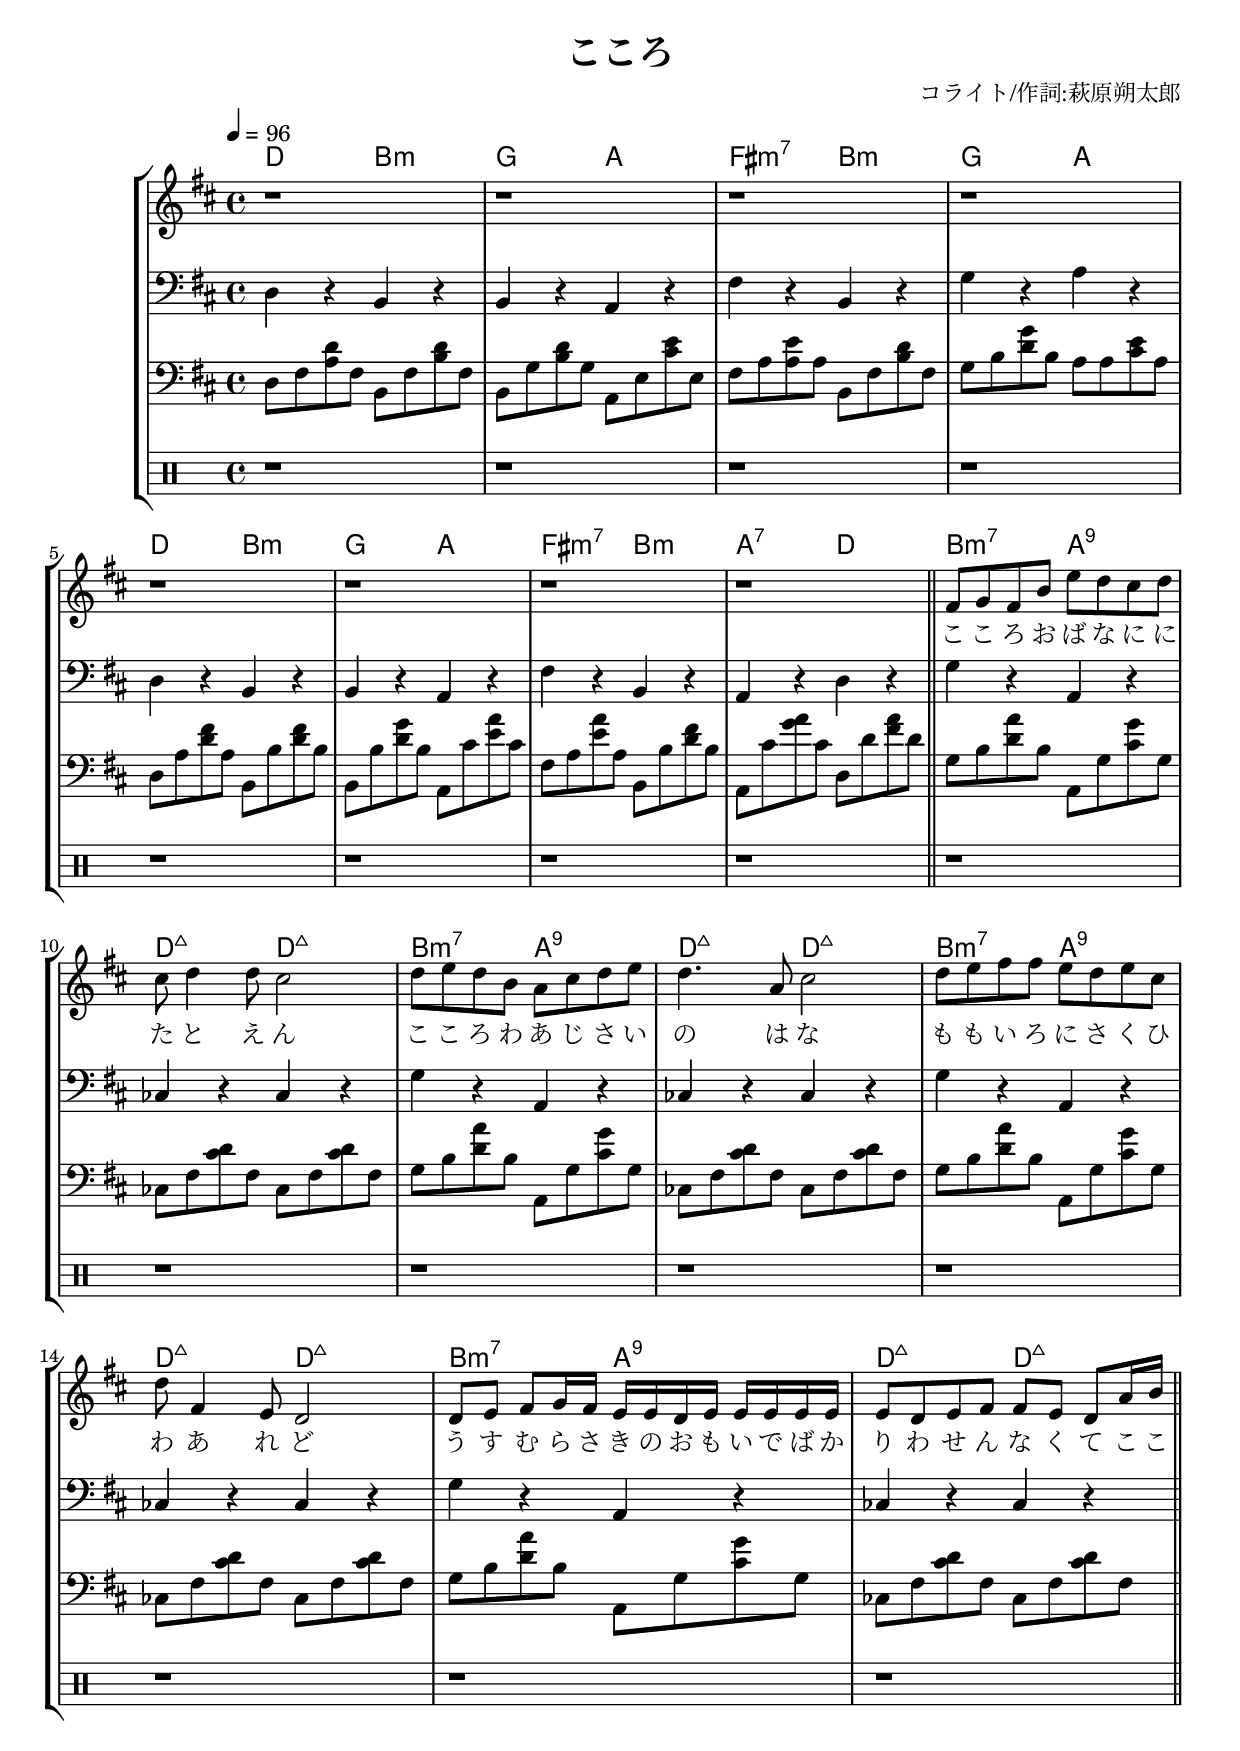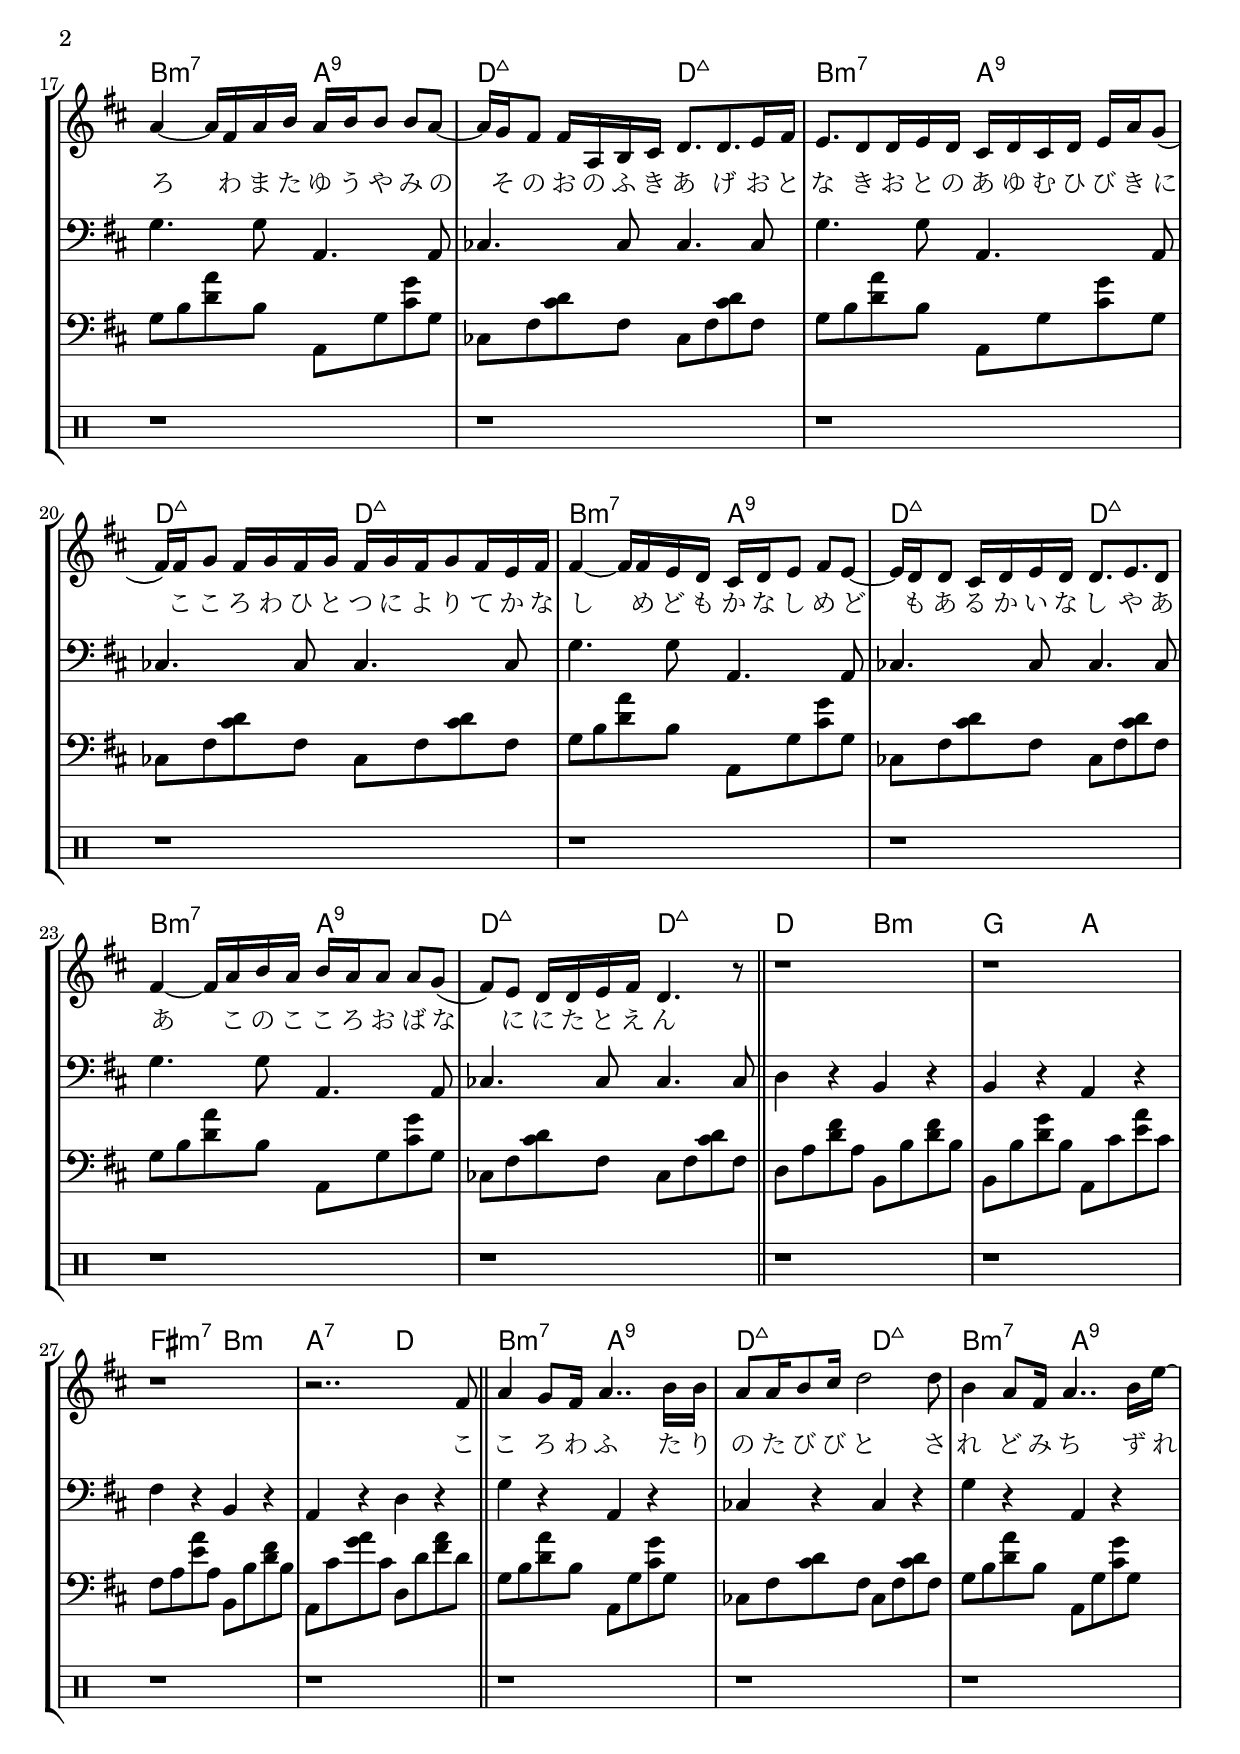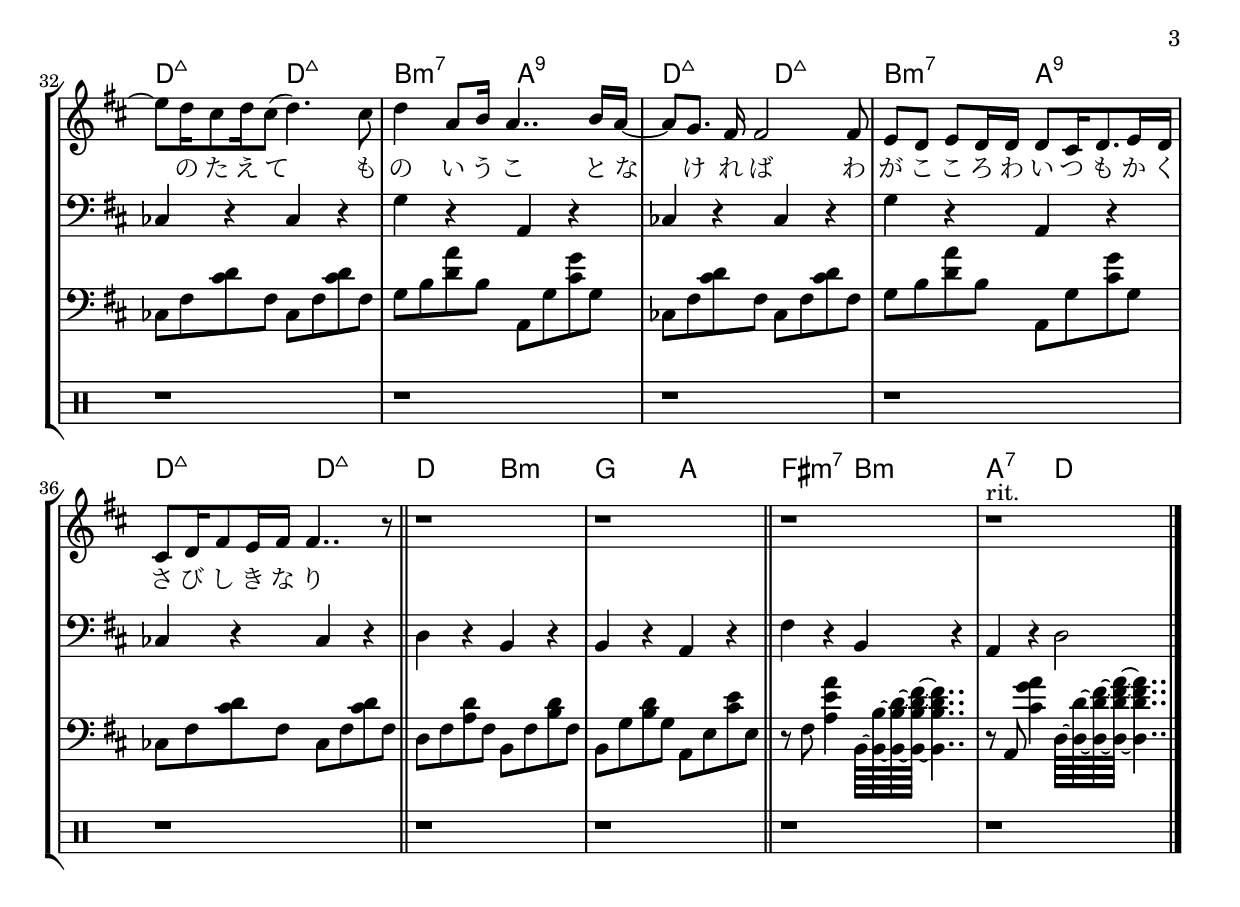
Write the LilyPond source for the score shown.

\version "2.12.1"

\header {
	title = \markup {こころ}
	composer = \markup \center-column {コライト/作詞:萩原朔太郎}
}

harmony = \chordmode {
	d2 b:m g a fis:min7 b:m g a d b:m g a fis:min7 b:m a:7 d 

	b:min7 a:9 d:maj7 d:maj7 b:min7 a:9 d:maj7 d:maj7 b:min7 a:9 d:maj7 d:maj7 b:min7 a:9 d:maj7 d:maj7 

	b:min7 a:9 d:maj7 d:maj7 b:min7 a:9 d:maj7 d:maj7 b:min7 a:9 d:maj7 d:maj7 b:min7 a:9 d:maj7 d:maj7 

	d b:m g a fis:min7 b:m a:7 d 

	b:min7 a:9 d:maj7 d:maj7 b:min7 a:9 d:maj7 d:maj7 b:min7 a:9 d:maj7 d:maj7 b:min7 a:9 d:maj7 d:maj7 

	d b:m g a 

	fis:min7 b:m a:7 d 
}

melody = {
	\key d \major
	\tempo 4 = 96
	r1 | r1 | r1 | r1 | r1 | r1 | r1 | r1   
	\set Staff.midiInstrument = #"fss0.42"
	 fis'8  g'8  fis'8  b'8  e''8  d''8  cis''8  d''8 
	cis''8  d''4  d''8  cis''2 
	d''8  e''8  d''8  b'8  a'8  cis''8  d''8  e''8 
	d''4.  a'8  cis''2 
	d''8  e''8  fis''8  fis''8  e''8  d''8  e''8  cis''8 
	d''8  fis'4  e'8  d'2 
	d'8  e'8  fis'8  g'16  fis'16  e'16  e'16  d'16  e'16  e'16  e'16  e'16  e'16 
	e'8  d'8  e'8  fis'8  fis'8  e'8  d'8  	\set Staff.midiInstrument = #"fss0.42"
	a'16  b'16 
	a'4~a'16  fis'16  a'16  b'16  a'16  b'16  b'8  b'8  a'8~ 
	a'16  g'16  fis'8  fis'16  a16  b16  cis'16  d'8.  d'8.  e'16  fis'16 
	e'8.  d'8  d'16  e'16  d'16  cis'16  d'16  cis'16  d'16  e'16  a'16  g'8 
	(fis'16)  fis'16  g'8  fis'16  g'16  fis'16  g'16  fis'16  g'16  fis'16  g'8  fis'16  e'16  fis'16 
	fis'4~fis'16  fis'16  e'16  d'16  cis'16  d'16  e'8  fis'8  e'8~ 
	e'16  d'16  d'8  cis'16  d'16  e'16  d'16  d'8.  e'8.  d'8 
	fis'4~fis'16  a'16  b'16  a'16  b'16  a'16  a'8  a'8  g'8 
	(fis'8)  e'8  d'16  d'16  e'16  fis'16  d'4.  	r8 	r1 | r1 | r1 | r2.. 
	\set Staff.midiInstrument = #"fss0.42"
	fis'8 
	a'4  g'8  fis'16  a'4..  b'16  b'16 
	a'8  a'16  b'8  cis''16  d''2  d''8 
	b'4  a'8  fis'16  a'4..  b'16  e''16~ 
	e''8  d''16  cis''8  d''16  cis''8  (d''4.)  cis''8 
	d''4  a'8  b'16  a'4..  b'16  a'16~ 
	a'8  g'8.  fis'16  fis'2  fis'8 
	e'8  d'8  e'8  d'16  d'16  d'8  cis'16  d'8.  e'16  d'16 
	cis'8  d'16  fis'8  e'16  fis'16  fis'4..  	r8 	r1 | r1   
	r1 | r1^"rit." \bar "|."
}

words = \lyricmode {
	
	こ  こ  ろ  お  ば  な  に  に  た  と  え  ん  こ  こ  ろ  わ  あ  じ  さ  い  の  は  な  も  も  い  ろ  に  さ  く  ひ  わ  あ  れ  ど  う  す  む  ら  さ  き  の  お  も  い  で  ば  か  り  わ  せ  ん  な  く  て  
	こ  こ  ろ  わ  ま  た  ゆ  う  や  み  の  そ  の  お  の  ふ  き  あ  げ  お  と  な  き  お  と  の  あ  ゆ  む  ひ  び  き  に  こ  こ  ろ  わ  ひ  と  つ  に  よ  り  て  か  な  し  め  ど  も  か  な  し  め  ど  も  あ  る  か  い  な  し  や  あ  あ  こ  の  こ  こ  ろ  お  ば  な  に  に  た  と  え  ん  
	
	こ  こ  ろ  わ  ふ  た  り  の  た  び  び  と  さ  れ  ど  み  ち  ず  れ  の  た  え  て  も  の  い  う  こ  と  な  け  れ  ば  わ  が  こ  こ  ろ  わ  い  つ  も  か  く  さ  び  し  き  な  り  
	
	
}

tempochange = {
	\tempo 4 = 96
	r1 | r1 | r1 | r1 | r1 | r1 | r1 | r1 \bar "||"
	\tempo 4 = 96
	r1 | r1 | r1 | r1 | r1 | r1 | r1 | r1 \bar "||"
	\tempo 4 = 96
	r1 | r1 | r1 | r1 | r1 | r1 | r1 | r1 \bar "||"
	\tempo 4 = 96
	r1 | r1 | r1 | r1 \bar "||"
	\tempo 4 = 96
	r1 | r1 | r1 | r1 | r1 | r1 | r1 | r1 \bar "||"
	\tempo 4 = 96
	r1 | r1 \bar "||"
	\tempo 4 = 96
	r1 | \tempo 4 = 72 r2 \tempo 4 = 64 r2 \bar "|."
}

mainacc = {
	\clef bass
	\set Staff.midiInstrument = #"Violin"
	\key d \major
	\tempo 4 = 96
	d4 r4
	b,4 r4
	b,4 r4
	a,4 r4
	fis4 r4
	b,4 r4
	g4 r4
	a4 r4
	d4 r4
	b,4 r4
	b,4 r4
	a,4 r4
	fis4 r4
	b,4 r4
	a,4 r4
	d4 r4
	\bar "||"

	\set Staff.midiInstrument = #"Viola"
	g4 r4
	a,4 r4
	ces4 r4
	ces4 r4
	g4 r4
	a,4 r4
	ces4 r4
	ces4 r4
	g4 r4
	a,4 r4
	ces4 r4
	ces4 r4
	g4 r4
	a,4 r4
	ces4 r4
	ces4 r4
	\bar "||"

	\set Staff.midiInstrument = #"Cello"
	g4.g8
	a,4.a,8
	ces4.ces8
	ces4.ces8
	g4.g8
	a,4.a,8
	ces4.ces8
	ces4.ces8
	g4.g8
	a,4.a,8
	ces4.ces8
	ces4.ces8
	g4.g8
	a,4.a,8
	ces4.ces8
	ces4.ces8
	\bar "||"

	\set Staff.midiInstrument = #"Violin"
	d4 r4
	b,4 r4
	b,4 r4
	a,4 r4
	fis4 r4
	b,4 r4
	a,4 r4
	d4 r4
	\bar "||"

	\set Staff.midiInstrument = #"Clarinet"
	g4 r4
	a,4 r4
	ces4 r4
	ces4 r4
	g4 r4
	a,4 r4
	ces4 r4
	ces4 r4
	g4 r4
	a,4 r4
	ces4 r4
	ces4 r4
	g4 r4
	a,4 r4
	ces4 r4
	ces4 r4
	\bar "||"

	\set Staff.midiInstrument = #"Viola"
	d4 r4
	b,4 r4
	b,4 r4
	a,4 r4
	\bar "||"

	\set Staff.midiInstrument = #"Violin"
	fis4 r4
	b,4 r4
	a,4 r4
	d2
	\bar "|."
}

subacc = {
	\clef bass
	\set Staff.midiInstrument = #"Pizzicato Strings"
	\key d \major
	\tempo 4 = 96
	d8 fis <a d'> fis
	b,8 fis <b d'> fis
	b,8 g <b d'> g
	a,8 e <cis' e'> e
	fis8 a <a e'> a
	b,8 fis <b d'> fis
	g8 b <d' g'> b
	a8 a <cis' e'> a
	d8 a <d' fis'> a
	b,8 b <d' fis'> b
	b,8 b <d' g'> b
	a,8 cis' <e' a'> cis'
	fis8 a <e' a'> a
	b,8 b <d' fis'> b
	a,8 cis' <g' a'> cis'
	d8 d' <fis' a'> d'
	\bar "||"

	\set Staff.midiInstrument = #"Pizzicato Strings"
	g8 b <d' a'> b
	a,8 g <cis' g'> g
	ces8 fis <cis' d'> fis
	ces8 fis <cis' d'> fis
	g8 b <d' a'> b
	a,8 g <cis' g'> g
	ces8 fis <cis' d'> fis
	ces8 fis <cis' d'> fis
	g8 b <d' a'> b
	a,8 g <cis' g'> g
	ces8 fis <cis' d'> fis
	ces8 fis <cis' d'> fis
	g8 b <d' a'> b
	a,8 g <cis' g'> g
	ces8 fis <cis' d'> fis
	ces8 fis <cis' d'> fis
	\bar "||"

	\set Staff.midiInstrument = #"Pizzicato Strings"
	g8 b <d' a'> b
	a,8 g <cis' g'> g
	ces8 fis <cis' d'> fis
	ces8 fis <cis' d'> fis
	g8 b <d' a'> b
	a,8 g <cis' g'> g
	ces8 fis <cis' d'> fis
	ces8 fis <cis' d'> fis
	g8 b <d' a'> b
	a,8 g <cis' g'> g
	ces8 fis <cis' d'> fis
	ces8 fis <cis' d'> fis
	g8 b <d' a'> b
	a,8 g <cis' g'> g
	ces8 fis <cis' d'> fis
	ces8 fis <cis' d'> fis
	\bar "||"

	\set Staff.midiInstrument = #"Pizzicato Strings"
	d8 a <d' fis'> a
	b,8 b <d' fis'> b
	b,8 b <d' g'> b
	a,8 cis' <e' a'> cis'
	fis8 a <e' a'> a
	b,8 b <d' fis'> b
	a,8 cis' <g' a'> cis'
	d8 d' <fis' a'> d'
	\bar "||"

	\set Staff.midiInstrument = #"Pizzicato Strings"
	g8 b <d' a'> b
	a,8 g <cis' g'> g
	ces8 fis <cis' d'> fis
	ces8 fis <cis' d'> fis
	g8 b <d' a'> b
	a,8 g <cis' g'> g
	ces8 fis <cis' d'> fis
	ces8 fis <cis' d'> fis
	g8 b <d' a'> b
	a,8 g <cis' g'> g
	ces8 fis <cis' d'> fis
	ces8 fis <cis' d'> fis
	g8 b <d' a'> b
	a,8 g <cis' g'> g
	ces8 fis <cis' d'> fis
	ces8 fis <cis' d'> fis
	\bar "||"

	\set Staff.midiInstrument = #"Pizzicato Strings"
	d8 fis <a d'> fis
	b,8 fis <b d'> fis
	b,8 g <b d'> g
	a,8 e <cis' e'> e
	\bar "||"

	\set Staff.midiInstrument = #"Pizzicato Strings"
	r8 fis8 <a e' a'>4
	b,64~ <b,~ b~> <b,~ b~ d'~> <b, b d' fis'>~ <b, b d' fis'>4..
	r8 a,8 <cis' g' a'>4
	d64~ <d~ d'~> <d~ d'~ fis'~> <d d' fis' a'>~ <d d' fis' a'>4..
	\bar "|."
}

percA = {
	\drummode {
	r1 |r1 |r1 |r1 |r1 |r1 |r1 |r1 \bar "||"
	r1 |r1 |r1 |r1 |r1 |r1 |r1 |r1 \bar "||"
	r1 |r1 |r1 |r1 |r1 |r1 |r1 |r1 \bar "||"
	r1 |r1 |r1 |r1 \bar "||"
	r1 |r1 |r1 |r1 |r1 |r1 |r1 |r1 \bar "||"
	r1 |r1 \bar "||"
	r1 |r1 \bar "|."
	}
}

percB = {
	\drummode {
	r1 |r1 |r1 |r1 |r1 |r1 |r1 |r1 \bar "||"
	r1 |r1 |r1 |r1 |r1 |r1 |r1 |r1 \bar "||"
	r1 |r1 |r1 |r1 |r1 |r1 |r1 |r1 \bar "||"
	r1 |r1 |r1 |r1 \bar "||"
	r1 |r1 |r1 |r1 |r1 |r1 |r1 |r1 \bar "||"
	r1 |r1 \bar "||"
	r1 |r1 \bar "|."
	}
}

percC = {
	\drummode {
	r1 |r1 |r1 |r1 |r1 |r1 |r1 |r1 \bar "||"
	r1 |r1 |r1 |r1 |r1 |r1 |r1 |r1 \bar "||"
	r1 |r1 |r1 |r1 |r1 |r1 |r1 |r1 \bar "||"
	r1 |r1 |r1 |r1 \bar "||"
	r1 |r1 |r1 |r1 |r1 |r1 |r1 |r1 \bar "||"
	r1 |r1 \bar "||"
	r1 |r1 \bar "|."
	}
}

percD = {
	\drummode {
	r1 |r1 |r1 |r1 |r1 |r1 |r1 |r1 \bar "||"
	r1 |r1 |r1 |r1 |r1 |r1 |r1 |r1 \bar "||"
	r1 |r1 |r1 |r1 |r1 |r1 |r1 |r1 \bar "||"
	r1 |r1 |r1 |r1 \bar "||"
	r1 |r1 |r1 |r1 |r1 |r1 |r1 |r1 \bar "||"
	r1 |r1 \bar "||"
	r1 |r1 \bar "|."
	}
}

percE = {
	\drummode {
	r1 |r1 |r1 |r1 |r1 |r1 |r1 |r1 \bar "||"
	r1 |r1 |r1 |r1 |r1 |r1 |r1 |r1 \bar "||"
	r1 |r1 |r1 |r1 |r1 |r1 |r1 |r1 \bar "||"
	r1 |r1 |r1 |r1 \bar "||"
	r1 |r1 |r1 |r1 |r1 |r1 |r1 |r1 \bar "||"
	r1 |r1 \bar "||"
	r1 |r1 \bar "|."
	}
}

\score {
	<<
		\new StaffGroup <<
			\new ChordNames {\harmony}
			\new Voice = "melody" {\melody}
			\new Lyrics \lyricsto "melody" \words
			\new Staff = "mainacc" {\mainacc}
			\new Staff = "subacc" {\subacc}
			\new DrumStaff <<
				\new DrumVoice {\percA}
				\new DrumVoice {\percB}
				\new DrumVoice {\percC}
				\new DrumVoice {\percD}
				\new DrumVoice {\percE}
			>>
		>>
	>>
	\layout { }
}
